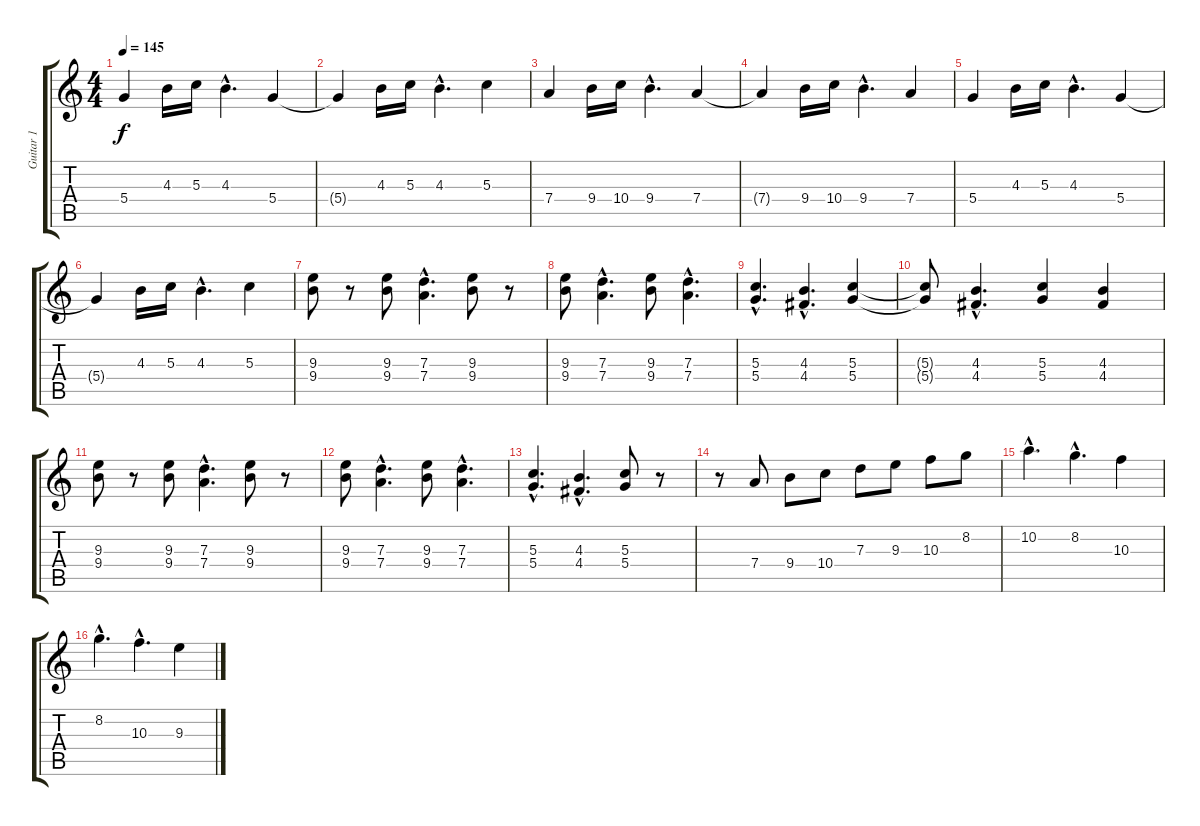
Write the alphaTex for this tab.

\track ("Guitar 1" "Guitar 1") {instrument overdrivenguitar}
\staff {score tabs}
\tuning (E4 B3 G3 D3 A2 E2) {hide}
\ts (4 4)
\tempo 145
\clef g2
\ks c
5.4.4{dy f} 4.3.16 5.3.16 4.3{hac}.4{d} 5.4.4 |
5.4{t}.4 4.3.16 5.3.16 4.3{hac}.4{d} 5.3.4 |
7.4.4 9.4.16 10.4.16 9.4{hac}.4{d} 7.4.4 |
7.4{t}.4 9.4.16 10.4.16 9.4{hac}.4{d} 7.4.4 |
5.4.4 4.3.16 5.3.16 4.3{hac}.4{d} 5.4.4 |
5.4{t}.4 4.3.16 5.3.16 4.3{hac}.4{d} 5.3.4 |
(9.3 9.4).8 r.8 (9.3 9.4).8 (7.3{hac} 7.4{hac}).4{d} (9.3 9.4).8 r.8 |
(9.3 9.4).8 (7.3{hac} 7.4{hac}).4{d} (9.3 9.4).8 (7.3{hac} 7.4{hac}).4{d} |
(5.3{hac} 5.4{hac}).4{d} (4.3{hac} 4.4{hac}).4{d} (5.3 5.4).4 |
(5.3{t} 5.4{t}).8 (4.3{hac} 4.4{hac}).4{d} (5.3 5.4).4 (4.3 4.4).4 |
(9.3 9.4).8 r.8 (9.3 9.4).8 (7.3{hac} 7.4{hac}).4{d} (9.3 9.4).8 r.8 |
(9.3 9.4).8 (7.3{hac} 7.4{hac}).4{d} (9.3 9.4).8 (7.3{hac} 7.4{hac}).4{d} |
(5.3{hac} 5.4{hac}).4{d} (4.3{hac} 4.4{hac}).4{d} (5.3 5.4).8 r.8 |
r.8 7.4.8 9.4.8 10.4.8 7.3.8 9.3.8 10.3.8 8.2.8 |
10.2{hac}.4{d} 8.2{hac}.4{d} 10.3.4 |
8.2{hac}.4{d} 10.3{hac}.4{d} 9.3.4
